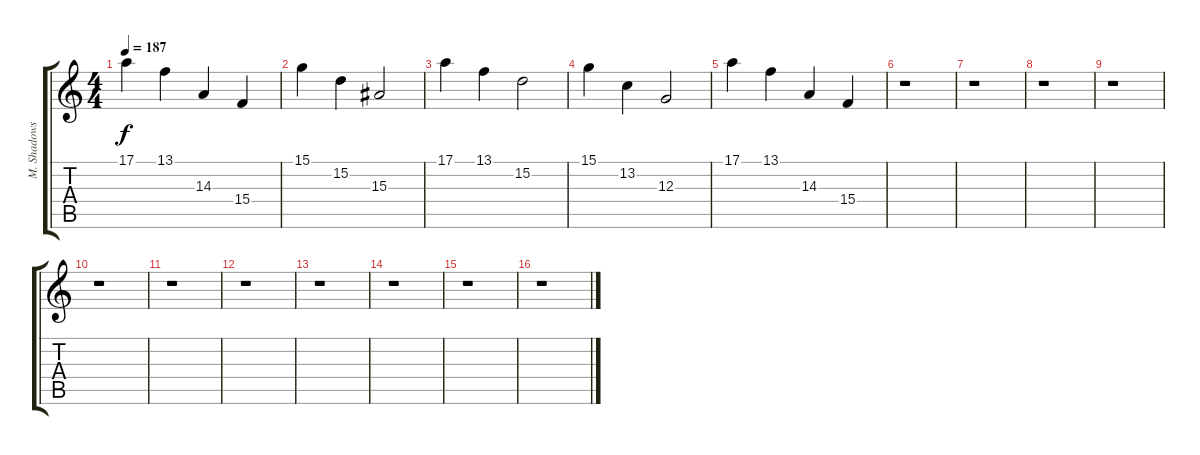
\track ("M. Shadows (Organ)" "M. Shadows") {instrument churchorgan}
\staff {score tabs}
\tuning (E4 B3 G3 D3 A2 D2) {hide}
\ts (4 4)
\tempo 187
\clef g2
\ks c
17.1.4{dy f} 13.1.4 14.3.4 15.4.4 |
15.1.4 15.2.4 15.3.2 |
17.1.4 13.1.4 15.2.2 |
15.1.4 13.2.4 12.3.2 |
17.1.4 13.1.4 14.3.4 15.4.4 |
r.1 |
r.1 |
r.1 |
r.1 |
r.1 |
r.1 |
r.1 |
r.1 |
r.1 |
r.1 |
r.1
